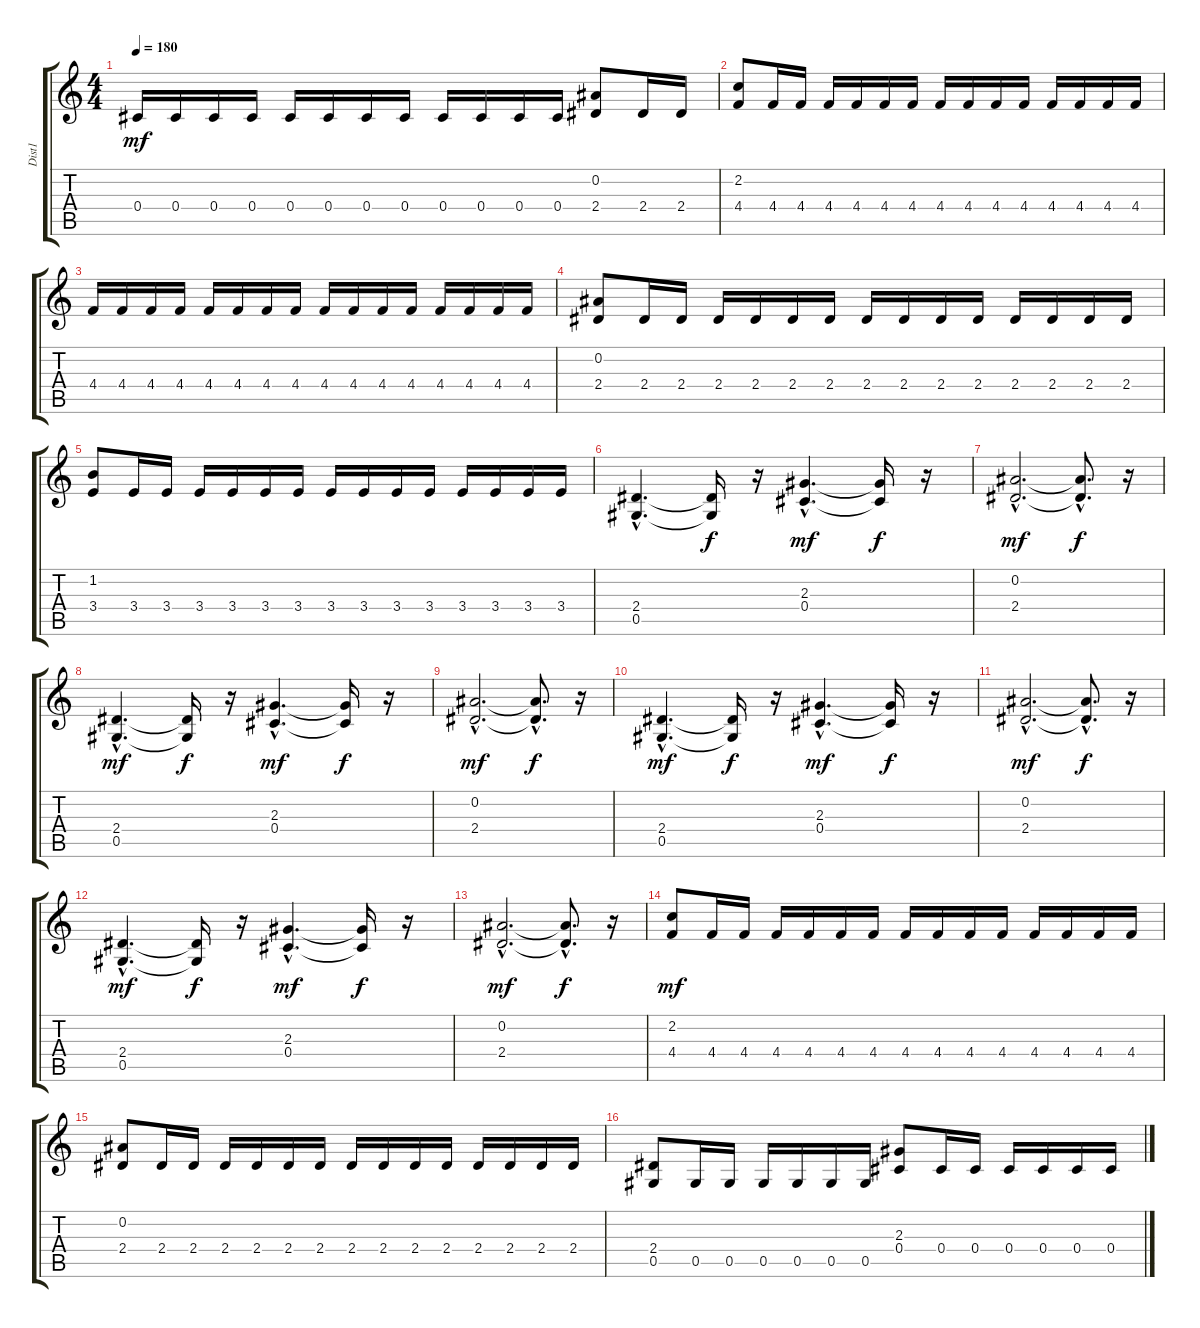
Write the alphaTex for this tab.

\track ("Dist1" "Dist1") {instrument distortionguitar}
\staff {score tabs}
\tuning (Eb4 Bb3 Gb3 Db3 Ab2 Eb2) {hide}
\ts (4 4)
\tempo 180
\clef g2
\ks c
0.4.16{dy mf} 0.4.16 0.4.16 0.4.16 0.4.16 0.4.16 0.4.16 0.4.16 0.4.16 0.4.16 0.4.16 0.4.16 (0.2 2.4).8 2.4.16 2.4.16 |
(2.2 4.4).8 4.4.16 4.4.16 4.4.16 4.4.16 4.4.16 4.4.16 4.4.16 4.4.16 4.4.16 4.4.16 4.4.16 4.4.16 4.4.16 4.4.16 |
4.4.16 4.4.16 4.4.16 4.4.16 4.4.16 4.4.16 4.4.16 4.4.16 4.4.16 4.4.16 4.4.16 4.4.16 4.4.16 4.4.16 4.4.16 4.4.16 |
(0.2 2.4).8 2.4.16 2.4.16 2.4.16 2.4.16 2.4.16 2.4.16 2.4.16 2.4.16 2.4.16 2.4.16 2.4.16 2.4.16 2.4.16 2.4.16 |
(1.2 3.4).8 3.4.16 3.4.16 3.4.16 3.4.16 3.4.16 3.4.16 3.4.16 3.4.16 3.4.16 3.4.16 3.4.16 3.4.16 3.4.16 3.4.16 |
(2.4{hac} 0.5{hac}).4{d} (2.4{t} 0.5{t}).16{dy f} r.16 (2.3{hac} 0.4{hac}).4{d dy mf} (2.3{t} 0.4{t}).16{dy f} r.16 |
(0.2{hac} 2.4{hac}).2{d dy mf} (0.2{hac t} 2.4{hac t}).8{d dy f} r.16 |
(2.4{hac} 0.5{hac}).4{d dy mf} (2.4{t} 0.5{t}).16{dy f} r.16 (2.3{hac} 0.4{hac}).4{d dy mf} (2.3{t} 0.4{t}).16{dy f} r.16 |
(0.2{hac} 2.4{hac}).2{d dy mf} (0.2{hac t} 2.4{hac t}).8{d dy f} r.16 |
(2.4{hac} 0.5{hac}).4{d dy mf} (2.4{t} 0.5{t}).16{dy f} r.16 (2.3{hac} 0.4{hac}).4{d dy mf} (2.3{t} 0.4{t}).16{dy f} r.16 |
(0.2{hac} 2.4{hac}).2{d dy mf} (0.2{hac t} 2.4{hac t}).8{d dy f} r.16 |
(2.4{hac} 0.5{hac}).4{d dy mf} (2.4{t} 0.5{t}).16{dy f} r.16 (2.3{hac} 0.4{hac}).4{d dy mf} (2.3{t} 0.4{t}).16{dy f} r.16 |
(0.2{hac} 2.4{hac}).2{d dy mf} (0.2{hac t} 2.4{hac t}).8{d dy f} r.16 |
(2.2 4.4).8{dy mf} 4.4.16 4.4.16 4.4.16 4.4.16 4.4.16 4.4.16 4.4.16 4.4.16 4.4.16 4.4.16 4.4.16 4.4.16 4.4.16 4.4.16 |
(0.2 2.4).8 2.4.16 2.4.16 2.4.16 2.4.16 2.4.16 2.4.16 2.4.16 2.4.16 2.4.16 2.4.16 2.4.16 2.4.16 2.4.16 2.4.16 |
(2.4 0.5).8 0.5.16 0.5.16 0.5.16 0.5.16 0.5.16 0.5.16 (2.3 0.4).8 0.4.16 0.4.16 0.4.16 0.4.16 0.4.16 0.4.16
